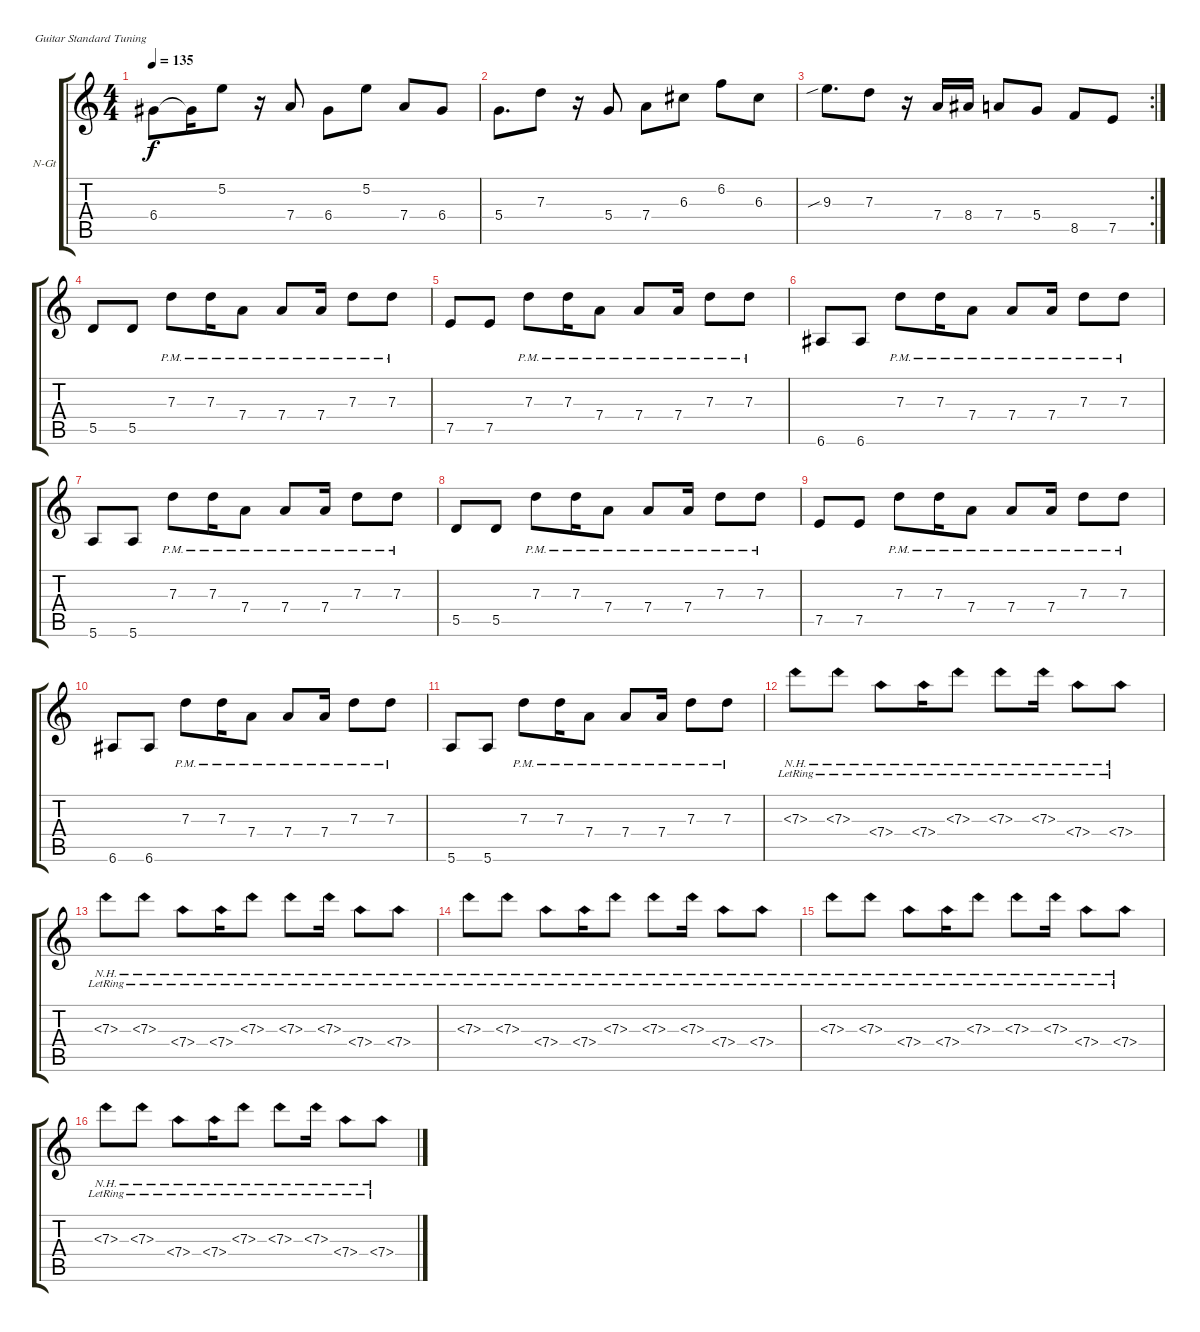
\bracketExtendMode groupsimilarinstruments
\firstSystemTrackNameOrientation horizontal
\otherSystemsTrackNameOrientation horizontal
\track ("Rodrigo" "N-Gt") {instrument acousticguitarnylon}
\staff {score tabs}
\tuning (E4 B3 G3 D3 A2 E2)
\ts (4 4)
\tempo 135
\clef g2
\ks c
6.4.8{dy f} 6.4{t}.16 5.2.8 r.16 7.4.8 6.4.8 5.2.8 7.4.8 6.4.8 |
5.4.8{d} 7.3.8 r.16 5.4.8 7.4.8 6.3.8 6.2.8 6.3.8 |
\rc 2
9.3{sib}.8{d} 7.3.8 r.16 7.4.16 8.4.16 7.4.8 5.4.8 8.5.8 7.5.8 |
5.5.8 5.5.8 7.3{pm}.8 7.3{pm}.16 7.4{pm}.8 7.4{pm}.8 7.4{pm}.16 7.3{pm}.8 7.3{pm}.8 |
7.5.8 7.5.8 7.3{pm}.8 7.3{pm}.16 7.4{pm}.8 7.4{pm}.8 7.4{pm}.16 7.3{pm}.8 7.3{pm}.8 |
6.6.8 6.6.8 7.3{pm}.8 7.3{pm}.16 7.4{pm}.8 7.4{pm}.8 7.4{pm}.16 7.3{pm}.8 7.3{pm}.8 |
5.6.8 5.6.8 7.3{pm}.8 7.3{pm}.16 7.4{pm}.8 7.4{pm}.8 7.4{pm}.16 7.3{pm}.8 7.3{pm}.8 |
5.5.8 5.5.8 7.3{pm}.8 7.3{pm}.16 7.4{pm}.8 7.4{pm}.8 7.4{pm}.16 7.3{pm}.8 7.3{pm}.8 |
7.5.8 7.5.8 7.3{pm}.8 7.3{pm}.16 7.4{pm}.8 7.4{pm}.8 7.4{pm}.16 7.3{pm}.8 7.3{pm}.8 |
6.6.8 6.6.8 7.3{pm}.8 7.3{pm}.16 7.4{pm}.8 7.4{pm}.8 7.4{pm}.16 7.3{pm}.8 7.3{pm}.8 |
5.6.8 5.6.8 7.3{pm}.8 7.3{pm}.16 7.4{pm}.8 7.4{pm}.8 7.4{pm}.16 7.3{pm}.8 7.3{pm}.8 |
7.3{nh lr}.8 7.3{nh lr}.8 7.4{nh lr}.8 7.4{nh lr}.16 7.3{nh lr}.8 7.3{nh lr}.8 7.3{nh lr}.16 7.4{nh lr}.8 7.4{nh lr}.8 |
7.3{nh lr}.8 7.3{nh lr}.8 7.4{nh lr}.8 7.4{nh lr}.16 7.3{nh lr}.8 7.3{nh lr}.8 7.3{nh lr}.16 7.4{nh lr}.8 7.4{nh lr}.8 |
7.3{nh lr}.8 7.3{nh lr}.8 7.4{nh lr}.8 7.4{nh lr}.16 7.3{nh lr}.8 7.3{nh lr}.8 7.3{nh lr}.16 7.4{nh lr}.8 7.4{nh lr}.8 |
7.3{nh lr}.8 7.3{nh lr}.8 7.4{nh lr}.8 7.4{nh lr}.16 7.3{nh lr}.8 7.3{nh lr}.8 7.3{nh lr}.16 7.4{nh lr}.8 7.4{nh lr}.8 |
7.3{nh lr}.8 7.3{nh lr}.8 7.4{nh lr}.8 7.4{nh lr}.16 7.3{nh lr}.8 7.3{nh lr}.8 7.3{nh lr}.16 7.4{nh lr}.8 7.4{nh lr}.8
